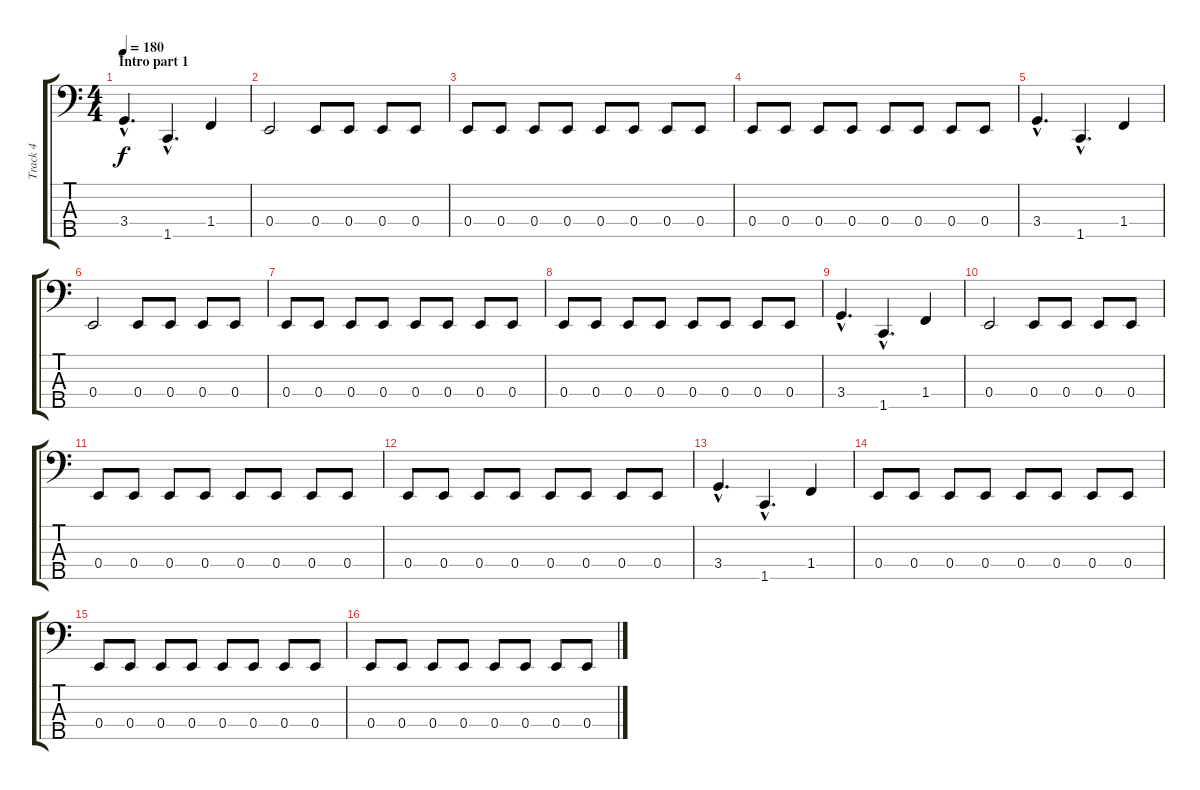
\track ("Track 4" "Track 4") {instrument electricbassfinger}
\staff {score tabs}
\tuning (G2 D2 A1 E1 B0) {hide}
\ts (4 4)
\section ("" "Intro part 1")
\tempo 180
\clef f4
\ks c
3.4{hac}.4{d dy f instrument electricbassfinger} 1.5{hac}.4{d} 1.4.4 |
0.4.2 0.4.8 0.4.8 0.4.8 0.4.8 |
0.4.8 0.4.8 0.4.8 0.4.8 0.4.8 0.4.8 0.4.8 0.4.8 |
0.4.8 0.4.8 0.4.8 0.4.8 0.4.8 0.4.8 0.4.8 0.4.8 |
3.4{hac}.4{d} 1.5{hac}.4{d} 1.4.4 |
0.4.2 0.4.8 0.4.8 0.4.8 0.4.8 |
0.4.8 0.4.8 0.4.8 0.4.8 0.4.8 0.4.8 0.4.8 0.4.8 |
0.4.8 0.4.8 0.4.8 0.4.8 0.4.8 0.4.8 0.4.8 0.4.8 |
3.4{hac}.4{d} 1.5{hac}.4{d} 1.4.4 |
0.4.2 0.4.8 0.4.8 0.4.8 0.4.8 |
0.4.8 0.4.8 0.4.8 0.4.8 0.4.8 0.4.8 0.4.8 0.4.8 |
0.4.8 0.4.8 0.4.8 0.4.8 0.4.8 0.4.8 0.4.8 0.4.8 |
3.4{hac}.4{d} 1.5{hac}.4{d} 1.4.4 |
0.4.8 0.4.8 0.4.8 0.4.8 0.4.8 0.4.8 0.4.8 0.4.8 |
0.4.8 0.4.8 0.4.8 0.4.8 0.4.8 0.4.8 0.4.8 0.4.8 |
0.4.8 0.4.8 0.4.8 0.4.8 0.4.8 0.4.8 0.4.8 0.4.8
